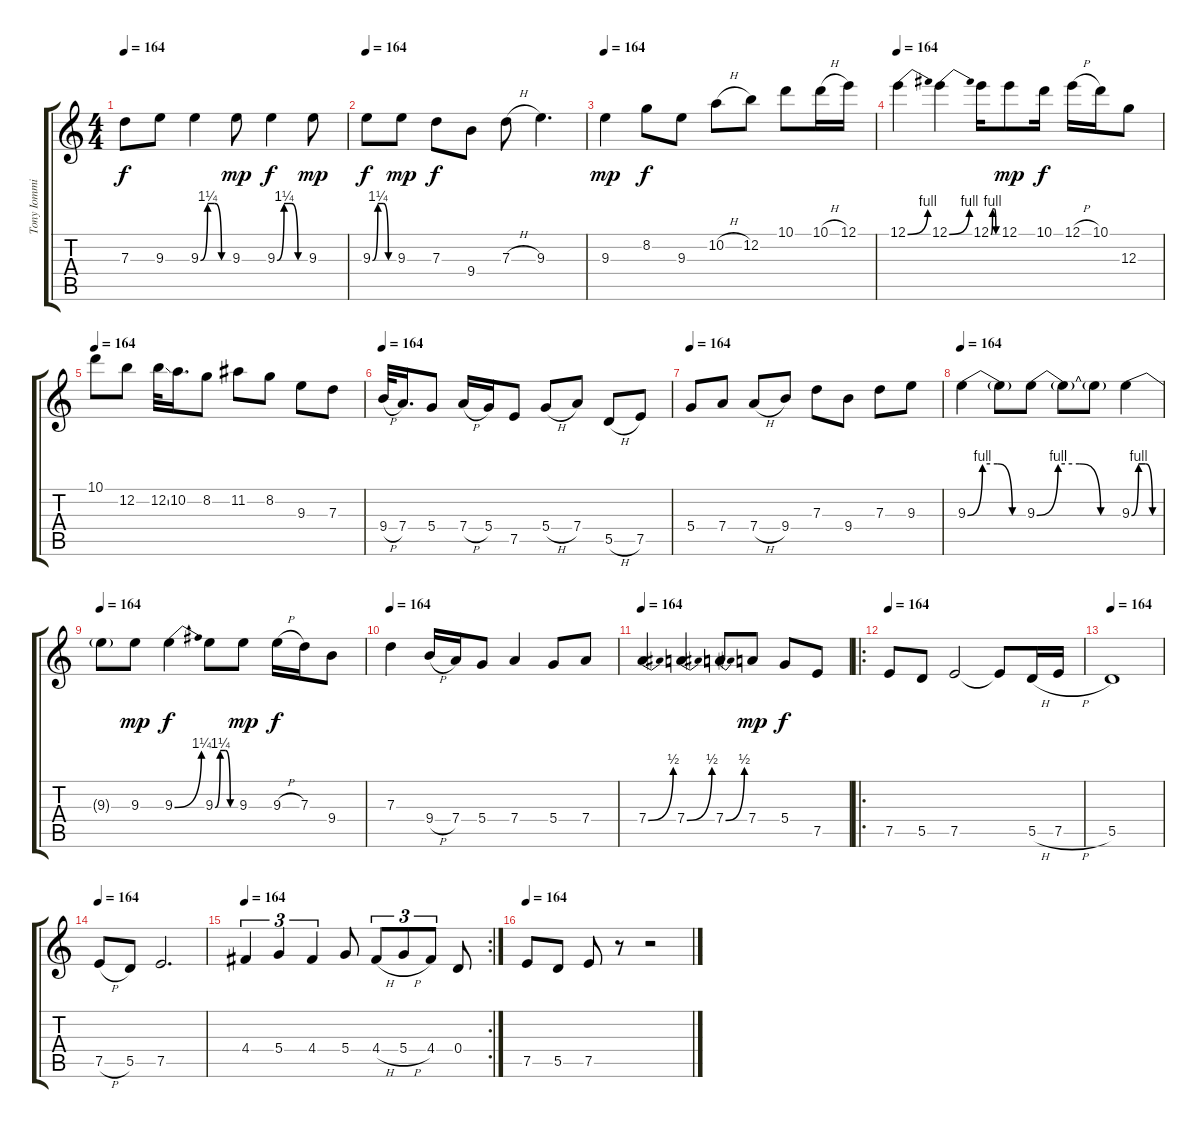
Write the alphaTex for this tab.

\track ("Tony Iommi" "Tony Iommi") {instrument distortionguitar}
\staff {score tabs}
\tuning (E4 B3 G3 D3 A2 E2) {hide}
\ts (4 4)
\tempo 164
\clef g2
\ks c
7.3.8{dy f} 9.3.8 9.3{be (custom 0 0 15 5 30 5 45 0 60 0)}.4 9.3.8{dy mp} 9.3{be (custom 0 0 15 5 30 5 45 0 60 0)}.4{dy f} 9.3.8{dy mp} |
\tempo 164
9.3{be (custom 0 0 15 5 30 5 45 0 60 0)}.8{dy f} 9.3.8{dy mp} 7.3.8{dy f} 9.4.8 7.3{h}.8 9.3.4{d} |
\tempo 164
9.3.4{dy mp} 8.2.8{dy f} 9.3.8 10.2{h}.8 12.2.8 10.1.8 10.1{h}.16 12.1.16 |
\tempo 164
12.1{be (bend 0 0 60 4)}.4 12.1{be (bend 0 0 60 4)}.4 12.1{be (custom 0 0 15 4 30 4 45 0 60 0)}.16 12.1.8{dy mp} 10.1.16{dy f} 12.1{h}.16 10.1.16 12.3.8 |
\tempo 164
10.1.8 12.2.8 12.2{ss}.32 10.2.16{d} 8.2.8 11.2.8 8.2.8 9.3.8 7.3.8 |
\tempo 164
9.4{h}.32 7.4.16{d} 5.4.8 7.4{h}.16 5.4.16 7.5.8 5.4{h}.8 7.4.8 5.5{h}.8 7.5.8 |
\tempo 164
5.4.8 7.4.8 7.4{h}.8 9.4.8 7.3.8 9.4.8 7.3.8 9.3.8 |
\tempo 164
9.3{be (custom 0 0 15 4 30 4 45 0 60 0)}.4 9.3{t}.8 9.3{be (custom 0 0 15 4 30 4 45 0 60 0)}.8 9.3{t}.8 9.3{t}.8 9.3{be (custom 0 0 15 4 30 4 45 0 60 0)}.4 |
\tempo 164
9.3{t}.8 9.3.8{dy mp} 9.3{be (bend 0 0 60 5)}.4{dy f} 9.3{be (custom 0 0 15 5 30 5 45 0 60 0)}.8 9.3.8{dy mp} 9.3{h}.16{dy f} 7.3.16 9.4.8 |
\tempo 164
7.3.4 9.4{h}.16 7.4.16 5.4.8 7.4.4 5.4.8 7.4.8 |
\tempo 164
7.4{be (bend 0 0 60 2)}.4 7.4{be (bend 0 0 60 2)}.4 7.4{be (bend 0 0 60 2)}.8 7.4.8{dy mp} 5.4.8{dy f} 7.5.8 |
\ro
\tempo 164
7.5.8 5.5.8 7.5.2 7.5{t}.8 5.5{h}.16 7.5{h}.16 |
\tempo 164
5.5.1 |
\tempo 164
7.5{h}.8 5.5.8 7.5.2{d} |
\rc 2
\tempo 164
4.4.4{tu (3 2)} 5.4.4{tu (3 2)} 4.4.4{tu (3 2)} 5.4.8 4.4{h}.8{tu (3 2)} 5.4{h}.8{tu (3 2)} 4.4.8{tu (3 2)} 0.4.8 |
\tempo 164
7.5.8 5.5.8 7.5.8 r.8 r.2
